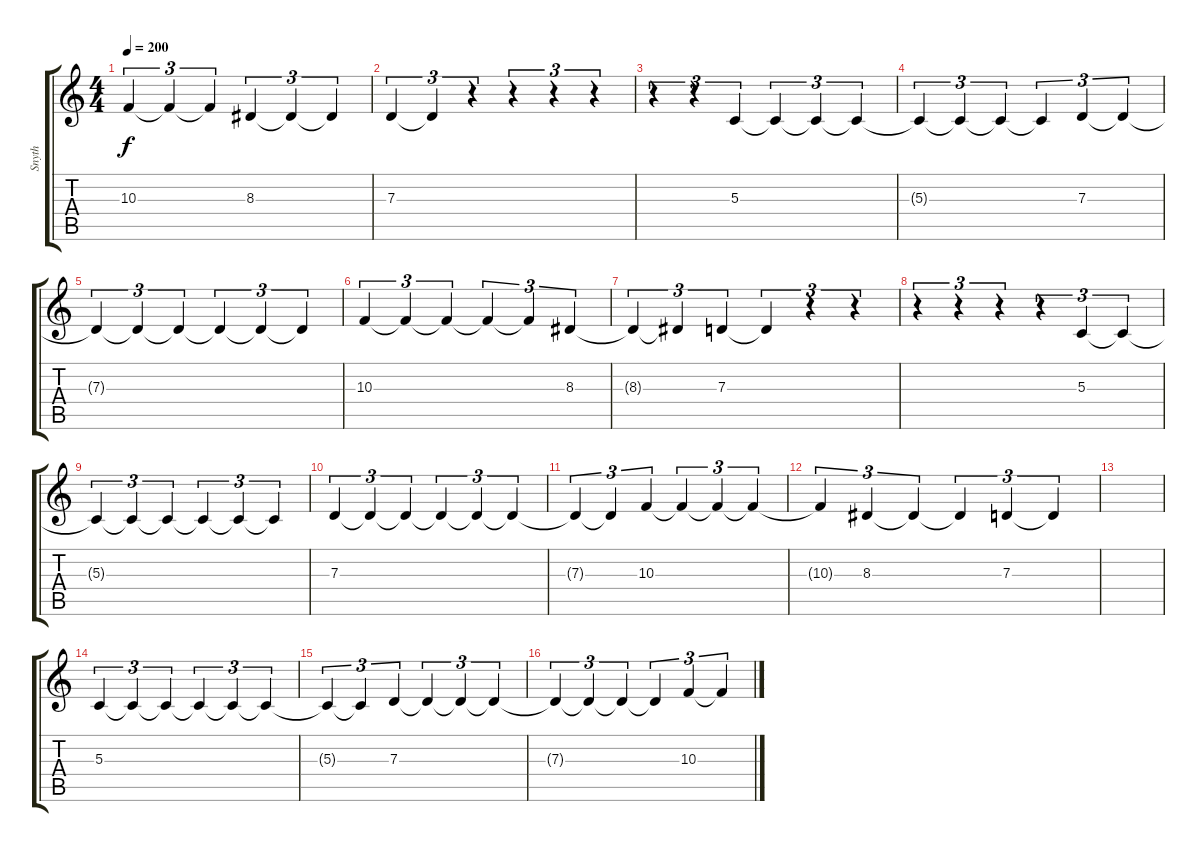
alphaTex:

\track ("Snyth" "Snyth") {instrument pad4choir}
\staff {score tabs}
\tuning (E4 B3 G3 D3 A2 E2) {hide}
\ts (4 4)
\tempo 200
\clef g2
\ks c
10.3{t}.4{tu (3 2) dy f} 10.3{t}.4{tu (3 2)} 10.3{t}.4{tu (3 2)} 8.3.4{tu (3 2)} 8.3{t}.4{tu (3 2)} 8.3{t}.4{tu (3 2)} |
7.3.4{tu (3 2)} 7.3{t}.4{tu (3 2)} r.4{tu (3 2)} r.4{tu (3 2)} r.4{tu (3 2)} r.4{tu (3 2)} |
r.4{tu (3 2)} r.4{tu (3 2)} 5.3.4{tu (3 2)} 5.3{t}.4{tu (3 2)} 5.3{t}.4{tu (3 2)} 5.3{t}.4{tu (3 2)} |
5.3{t}.4{tu (3 2)} 5.3{t}.4{tu (3 2)} 5.3{t}.4{tu (3 2)} 5.3{t}.4{tu (3 2)} 7.3.4{tu (3 2)} 7.3{t}.4{tu (3 2)} |
7.3{t}.4{tu (3 2)} 7.3{t}.4{tu (3 2)} 7.3{t}.4{tu (3 2)} 7.3{t}.4{tu (3 2)} 7.3{t}.4{tu (3 2)} 7.3{t}.4{tu (3 2)} |
10.3.4{tu (3 2)} 10.3{t}.4{tu (3 2)} 10.3{t}.4{tu (3 2)} 10.3{t}.4{tu (3 2)} 10.3{t}.4{tu (3 2)} 8.3.4{tu (3 2)} |
8.3{t}.4{tu (3 2)} 8.3{t}.4{tu (3 2)} 7.3.4{tu (3 2)} 7.3{t}.4{tu (3 2)} r.4{tu (3 2)} r.4{tu (3 2)} |
r.4{tu (3 2)} r.4{tu (3 2)} r.4{tu (3 2)} r.4{tu (3 2)} 5.3.4{tu (3 2)} 5.3{t}.4{tu (3 2)} |
5.3{t}.4{tu (3 2)} 5.3{t}.4{tu (3 2)} 5.3{t}.4{tu (3 2)} 5.3{t}.4{tu (3 2)} 5.3{t}.4{tu (3 2)} 5.3{t}.4{tu (3 2)} |
7.3.4{tu (3 2)} 7.3{t}.4{tu (3 2)} 7.3{t}.4{tu (3 2)} 7.3{t}.4{tu (3 2)} 7.3{t}.4{tu (3 2)} 7.3{t}.4{tu (3 2)} |
7.3{t}.4{tu (3 2)} 7.3{t}.4{tu (3 2)} 10.3.4{tu (3 2)} 10.3{t}.4{tu (3 2)} 10.3{t}.4{tu (3 2)} 10.3{t}.4{tu (3 2)} |
10.3{t}.4{tu (3 2)} 8.3.4{tu (3 2)} 8.3{t}.4{tu (3 2)} 8.3{t}.4{tu (3 2)} 7.3.4{tu (3 2)} 7.3{t}.4{tu (3 2)} |
|
5.3.4{tu (3 2)} 5.3{t}.4{tu (3 2)} 5.3{t}.4{tu (3 2)} 5.3{t}.4{tu (3 2)} 5.3{t}.4{tu (3 2)} 5.3{t}.4{tu (3 2)} |
5.3{t}.4{tu (3 2)} 5.3{t}.4{tu (3 2)} 7.3.4{tu (3 2)} 7.3{t}.4{tu (3 2)} 7.3{t}.4{tu (3 2)} 7.3{t}.4{tu (3 2)} |
7.3{t}.4{tu (3 2)} 7.3{t}.4{tu (3 2)} 7.3{t}.4{tu (3 2)} 7.3{t}.4{tu (3 2)} 10.3.4{tu (3 2)} 10.3{t}.4{tu (3 2)}
